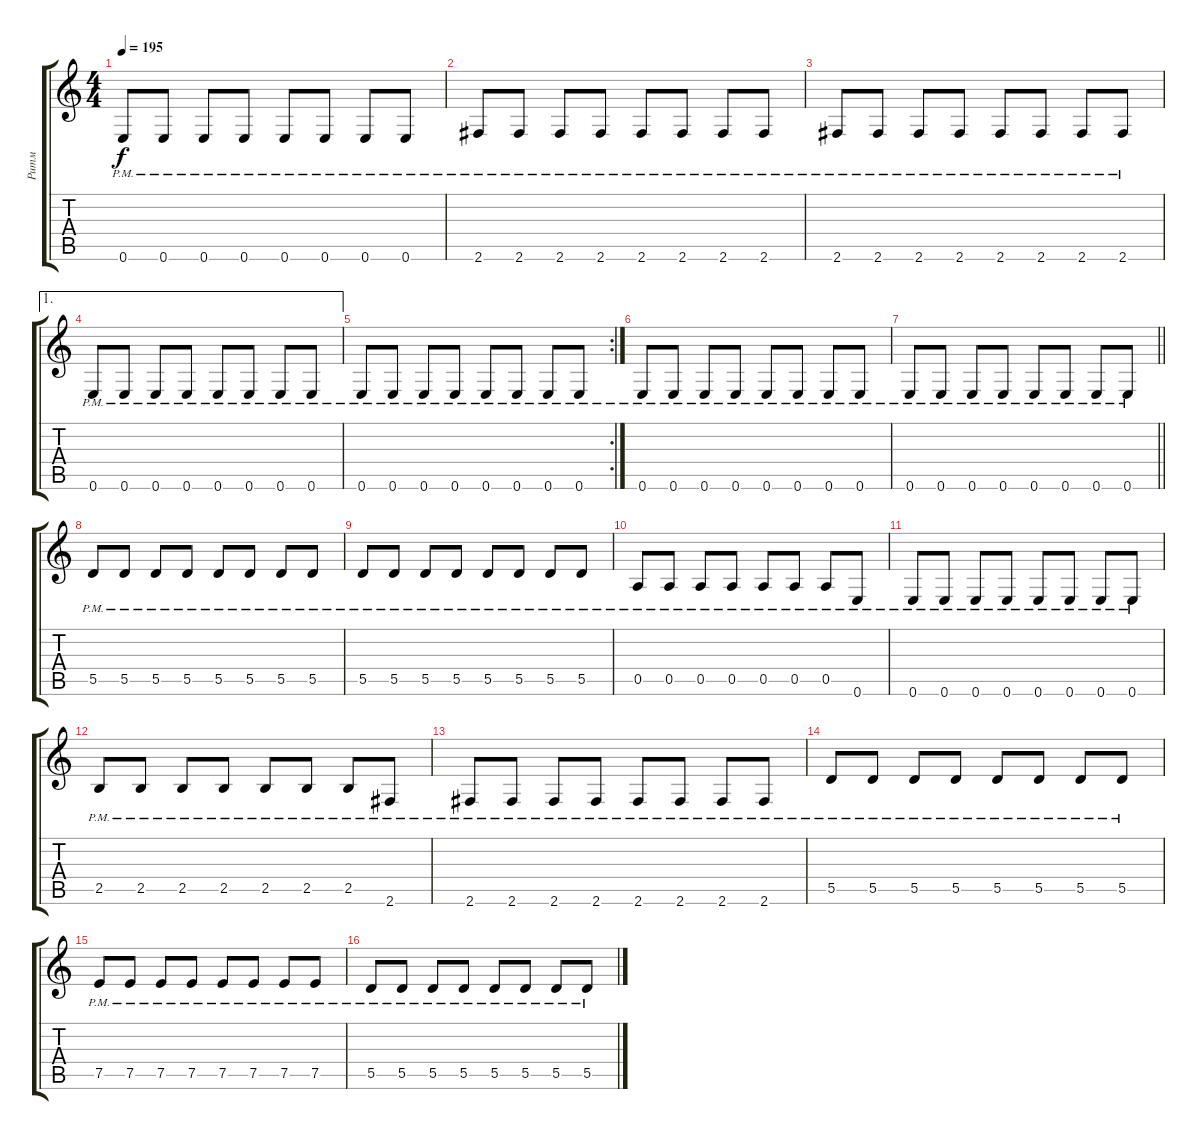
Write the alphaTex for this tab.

\track ("Ритм" "Ритм") {instrument overdrivenguitar}
\staff {score tabs}
\tuning (E4 B3 G3 D3 A2 E2) {hide}
\ts (4 4)
\tempo 195
\clef g2
\ks c
0.6{pm}.8{dy f} 0.6{pm}.8 0.6{pm}.8 0.6{pm}.8 0.6{pm}.8 0.6{pm}.8 0.6{pm}.8 0.6{pm}.8 |
2.6{pm}.8 2.6{pm}.8 2.6{pm}.8 2.6{pm}.8 2.6{pm}.8 2.6{pm}.8 2.6{pm}.8 2.6{pm}.8 |
2.6{pm}.8 2.6{pm}.8 2.6{pm}.8 2.6{pm}.8 2.6{pm}.8 2.6{pm}.8 2.6{pm}.8 2.6{pm}.8 |
\ae 1
0.6{pm}.8 0.6{pm}.8 0.6{pm}.8 0.6{pm}.8 0.6{pm}.8 0.6{pm}.8 0.6{pm}.8 0.6{pm}.8 |
\rc 2
0.6{pm}.8 0.6{pm}.8 0.6{pm}.8 0.6{pm}.8 0.6{pm}.8 0.6{pm}.8 0.6{pm}.8 0.6{pm}.8 |
0.6{pm}.8 0.6{pm}.8 0.6{pm}.8 0.6{pm}.8 0.6{pm}.8 0.6{pm}.8 0.6{pm}.8 0.6{pm}.8 |
\barLineRight lightlight
0.6{pm}.8 0.6{pm}.8 0.6{pm}.8 0.6{pm}.8 0.6{pm}.8 0.6{pm}.8 0.6{pm}.8 0.6{pm}.8 |
5.5{pm}.8 5.5{pm}.8 5.5{pm}.8 5.5{pm}.8 5.5{pm}.8 5.5{pm}.8 5.5{pm}.8 5.5{pm}.8 |
5.5{pm}.8 5.5{pm}.8 5.5{pm}.8 5.5{pm}.8 5.5{pm}.8 5.5{pm}.8 5.5{pm}.8 5.5{pm}.8 |
0.5{pm}.8 0.5{pm}.8 0.5{pm}.8 0.5{pm}.8 0.5{pm}.8 0.5{pm}.8 0.5{pm}.8 0.6{pm}.8 |
0.6{pm}.8 0.6{pm}.8 0.6{pm}.8 0.6{pm}.8 0.6{pm}.8 0.6{pm}.8 0.6{pm}.8 0.6{pm}.8 |
2.5{pm}.8 2.5{pm}.8 2.5{pm}.8 2.5{pm}.8 2.5{pm}.8 2.5{pm}.8 2.5{pm}.8 2.6{pm}.8 |
2.6{pm}.8 2.6{pm}.8 2.6{pm}.8 2.6{pm}.8 2.6{pm}.8 2.6{pm}.8 2.6{pm}.8 2.6{pm}.8 |
5.5{pm}.8 5.5{pm}.8 5.5{pm}.8 5.5{pm}.8 5.5{pm}.8 5.5{pm}.8 5.5{pm}.8 5.5{pm}.8 |
7.5{pm}.8 7.5{pm}.8 7.5{pm}.8 7.5{pm}.8 7.5{pm}.8 7.5{pm}.8 7.5{pm}.8 7.5{pm}.8 |
5.5{pm}.8 5.5{pm}.8 5.5{pm}.8 5.5{pm}.8 5.5{pm}.8 5.5{pm}.8 5.5{pm}.8 5.5{pm}.8
